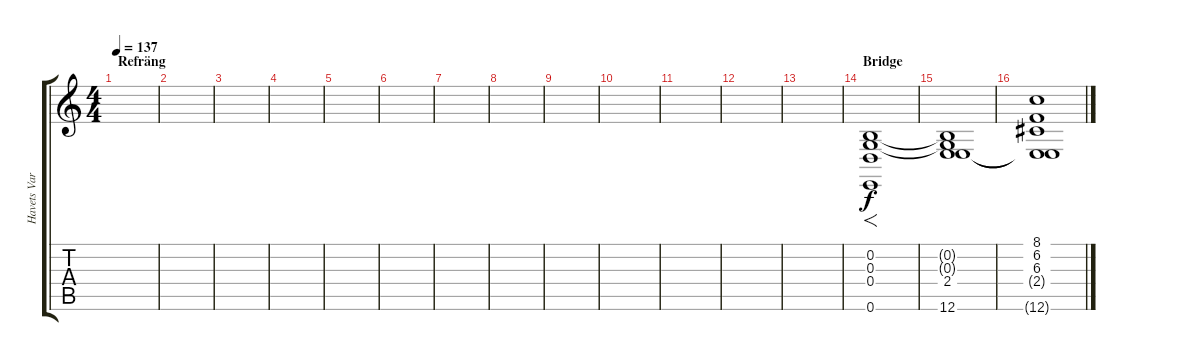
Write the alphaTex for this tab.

\track ("Havets Vargar" "Havets Var") {instrument seashore}
\staff {score tabs}
\tuning (E4 B3 G3 D3 A2 E2) {hide}
\ts (4 4)
\section ("" "Refräng")
\tempo 137
\clef g2
\ks c
|
|
|
|
|
|
|
|
|
|
|
|
|
\section ("" "Bridge")
(0.2 0.3 0.4 0.6).1{f} |
(0.2{t} 0.3{t} 2.4 12.6).1 |
(8.1 6.2 6.3 2.4{t} 12.6{t}).1
